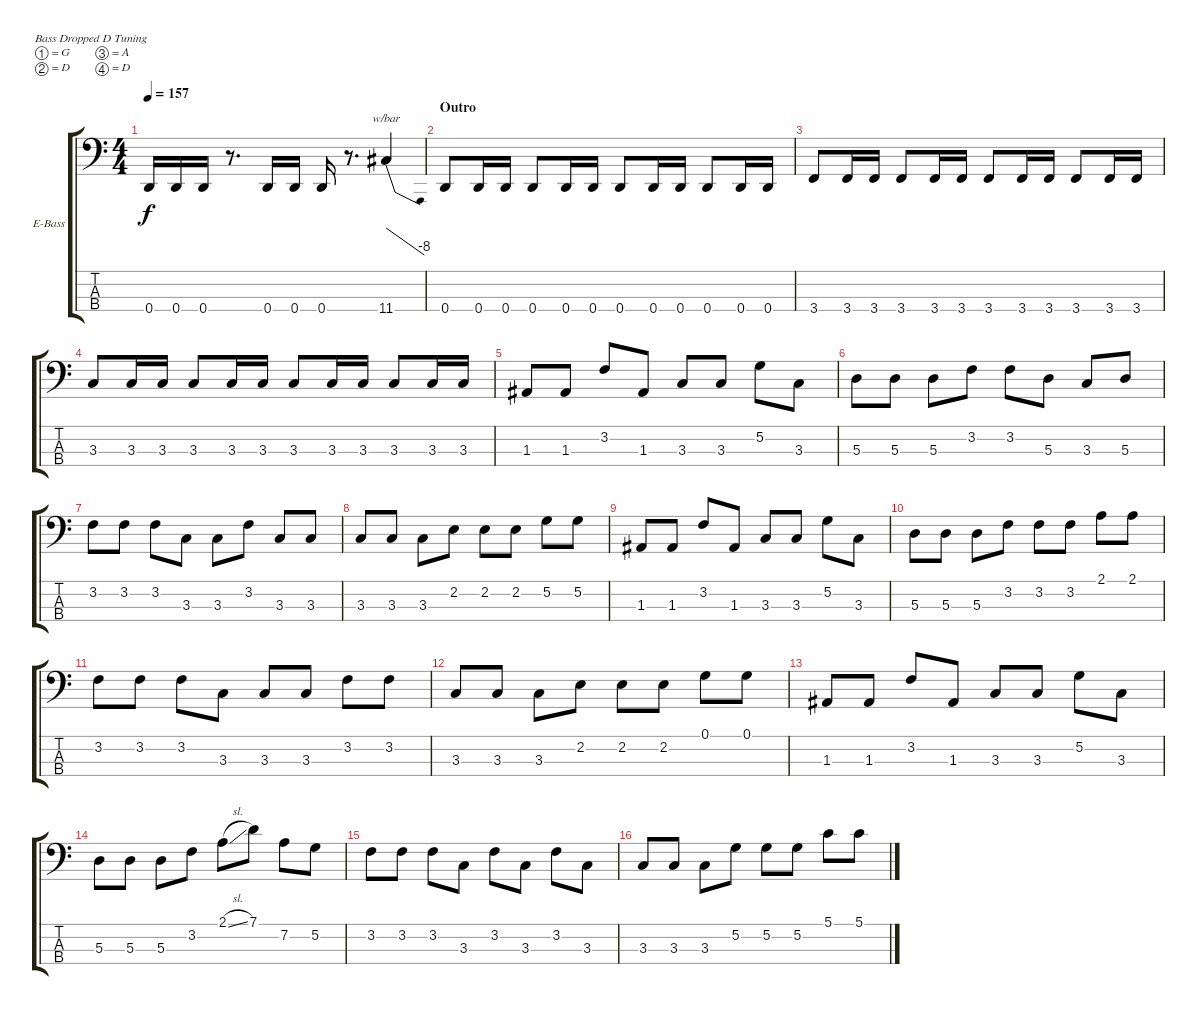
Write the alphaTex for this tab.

\defaultSystemsLayout 4
\bracketExtendMode groupsimilarinstruments
\firstSystemTrackNameOrientation horizontal
\otherSystemsTrackNameOrientation horizontal
\track ("Bass - Gray" "E-Bass") {instrument electricbassfinger}
\staff {score tabs}
\tuning (G2 D2 A1 D1)
\ts (4 4)
\tempo 157
\clef f4
\ks c
0.4.16{dy f} 0.4.16 0.4.16 r.8{d} 0.4.16 0.4.16 0.4.16 r.8{d} 11.4.4{tbe (dive default 0 0 59.4 -32)} |
\section ("" "Outro")
0.4.8 0.4.16 0.4.16 0.4.8 0.4.16 0.4.16 0.4.8 0.4.16 0.4.16 0.4.8 0.4.16 0.4.16 |
3.4.8 3.4.16 3.4.16 3.4.8 3.4.16 3.4.16 3.4.8 3.4.16 3.4.16 3.4.8 3.4.16 3.4.16 |
3.3.8 3.3.16 3.3.16 3.3.8 3.3.16 3.3.16 3.3.8 3.3.16 3.3.16 3.3.8 3.3.16 3.3.16 |
1.3.8 1.3.8 3.2.8 1.3.8 3.3.8 3.3.8 5.2.8 3.3.8 |
5.3.8 5.3.8 5.3.8 3.2.8 3.2.8 5.3.8 3.3.8 5.3.8 |
3.2.8 3.2.8 3.2.8 3.3.8 3.3.8 3.2.8 3.3.8 3.3.8 |
3.3.8 3.3.8 3.3.8 2.2.8 2.2.8 2.2.8 5.2.8 5.2.8 |
1.3.8 1.3.8 3.2.8 1.3.8 3.3.8 3.3.8 5.2.8 3.3.8 |
5.3.8 5.3.8 5.3.8 3.2.8 3.2.8 3.2.8 2.1.8 2.1.8 |
3.2.8 3.2.8 3.2.8 3.3.8 3.3.8 3.3.8 3.2.8 3.2.8 |
3.3.8 3.3.8 3.3.8 2.2.8 2.2.8 2.2.8 0.1.8 0.1.8 |
1.3.8 1.3.8 3.2.8 1.3.8 3.3.8 3.3.8 5.2.8 3.3.8 |
5.3.8 5.3.8 5.3.8 3.2.8 2.1{sl}.8 7.1.8 7.2.8 5.2.8 |
3.2.8 3.2.8 3.2.8 3.3.8 3.2.8 3.3.8 3.2.8 3.3.8 |
3.3.8 3.3.8 3.3.8 5.2.8 5.2.8 5.2.8 5.1.8 5.1.8
